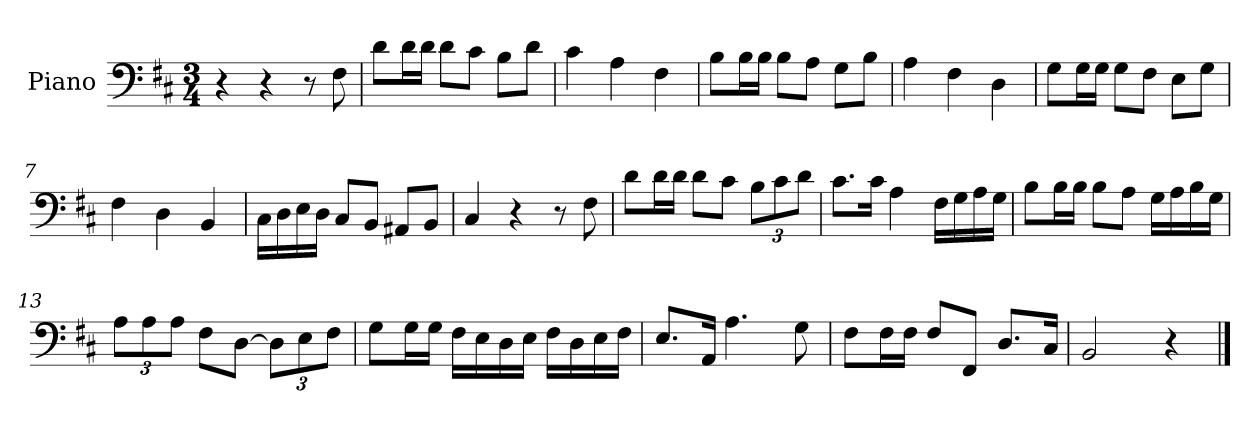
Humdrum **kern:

**kern
*part1
*staff1
*I"Piano
*I'Pno
*clefF4
*k[f#c#]
*M3/4
=1
4r
4r
8r
8F#\
=2
8d\L
16d\L
16d\JJ
8d\L
8c#\J
8B\L
8d\J
=3
4c#\
4A\
4F#\
=4
8B\L
16B\L
16B\JJ
8B\L
8A\J
8G\L
8B\J
=5
4A\
4F#\
4D\
=6
8G\L
16G\L
16G\JJ
8G\L
8F#\J
8E\L
8G\J
=7
4F#\
4D\
4BB/
=8
16C#\LL
16D\
16E\
16D\JJ
8C#/L
8BB/J
8AA#X/L
8BB/J
=9
4C#/
4r
8r
8F#\
=10
8d\L
16d\L
16d\JJ
8d\L
8c#\J
12B\L
12c#\
12d\J
=11
8.c#\L
16c#\Jk
4A\
16F#\LL
16G\
16A\
16G\JJ
=12
8B\L
16B\L
16B\JJ
8B\L
8A\J
16G\LL
16A\
16B\
16G\JJ
=13
12A\L
12A\
12A\J
8F#\L
[8D\J
12D\L]
12E\
12F#\J
=14
8G\L
16G\L
16G\JJ
16F#\LL
16E\
16D\
16E\JJ
16F#\LL
16D\
16E\
16F#\JJ
=15
8.E/L
16AA/Jk
4.A\
8G\
=16
8F#\L
16F#\L
16F#\JJ
8F#/L
8FF#/J
8.D/L
16C#/Jk
=17
2BB/
4r
==
*-
